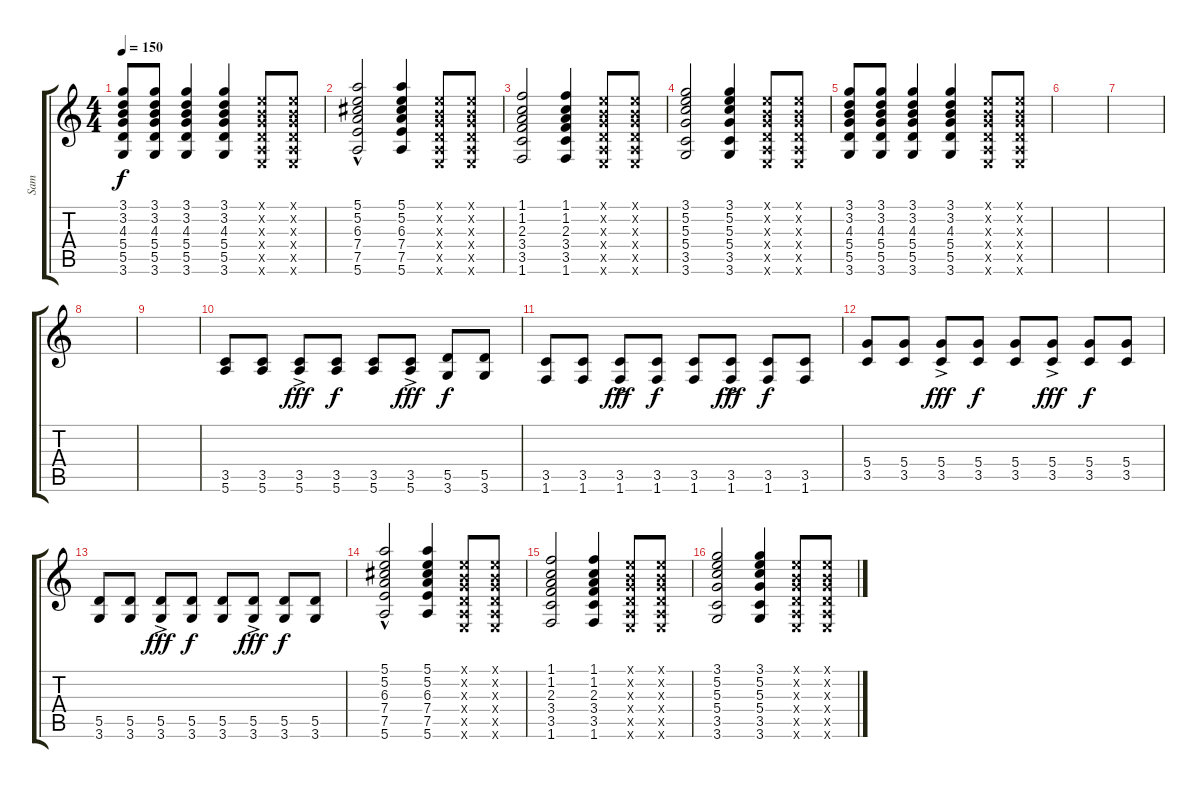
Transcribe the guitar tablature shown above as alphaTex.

\track ("Sam" "Sam") {instrument acousticguitarnylon}
\staff {score tabs}
\tuning (E4 B3 G3 D3 A2 E2) {hide}
\ts (4 4)
\tempo 150
\clef g2
\ks c
(3.1 3.2 4.3 5.4 5.5 3.6).8{dy f} (3.1 3.2 4.3 5.4 5.5 3.6).8 (3.1 3.2 4.3 5.4 5.5 3.6).4 (3.1 3.2 4.3 5.4 5.5 3.6).4 (0.1{x} 0.2{x} 0.3{x} 0.4{x} 0.5{x} 0.6{x}).8 (0.1{x} 0.2{x} 0.3{x} 0.4{x} 0.5{x} 0.6{x}).8 |
(5.1 5.2{hac} 6.3 7.4 7.5 5.6).2{instrument acousticguitarsteel} (5.1 5.2 6.3 7.4 7.5 5.6).4 (0.1{x} 0.2{x} 0.3{x} 0.4{x} 0.5{x} 0.6{x}).8 (0.1{x} 0.2{x} 0.3{x} 0.4{x} 0.5{x} 0.6{x}).8 |
(1.1 1.2 2.3 3.4 3.5 1.6).2 (1.1 1.2 2.3 3.4 3.5 1.6).4 (0.1{x} 0.2{x} 0.3{x} 0.4{x} 0.5{x} 0.6{x}).8 (0.1{x} 0.2{x} 0.3{x} 0.4{x} 0.5{x} 0.6{x}).8 |
(3.1 5.2 5.3 5.4 3.5 3.6).2 (3.1 5.2 5.3 5.4 3.5 3.6).4 (0.1{x} 0.2{x} 0.3{x} 0.4{x} 0.5{x} 0.6{x}).8 (0.1{x} 0.2{x} 0.3{x} 0.4{x} 0.5{x} 0.6{x}).8 |
(3.1 3.2 4.3 5.4 5.5 3.6).8 (3.1 3.2 4.3 5.4 5.5 3.6).8 (3.1 3.2 4.3 5.4 5.5 3.6).4 (3.1 3.2 4.3 5.4 5.5 3.6).4 (0.1{x} 0.2{x} 0.3{x} 0.4{x} 0.5{x} 0.6{x}).8 (0.1{x} 0.2{x} 0.3{x} 0.4{x} 0.5{x} 0.6{x}).8 |
|
|
|
|
(3.5 5.6).8{volume 9 instrument electricguitarmuted} (3.5 5.6).8{volume 9 instrument electricguitarmuted} (3.5{ac} 5.6).8{dy fff volume 16 instrument distortionguitar} (3.5 5.6).8{dy f volume 9 instrument electricguitarmuted} (3.5 5.6).8{volume 9 instrument electricguitarmuted} (3.5 5.6{ac}).8{dy fff volume 16 instrument distortionguitar} (5.5 3.6).8{dy f volume 9 instrument electricguitarmuted} (5.5 3.6).8{volume 9 instrument distortionguitar} |
(3.5 1.6).8{volume 9 instrument electricguitarmuted} (3.5 1.6).8{volume 9 instrument electricguitarmuted} (3.5 1.6{ac}).8{dy fff volume 16 instrument distortionguitar} (3.5 1.6).8{dy f volume 9 instrument electricguitarmuted} (3.5 1.6).8{volume 9 instrument electricguitarmuted} (3.5 1.6{ac}).8{dy fff volume 16 instrument distortionguitar} (3.5 1.6).8{dy f volume 9 instrument electricguitarmuted} (3.5 1.6).8{volume 9 instrument electricguitarmuted} |
(5.4 3.5).8{volume 9 instrument electricguitarmuted} (5.4 3.5).8{volume 9 instrument electricguitarmuted} (5.4{ac} 3.5{ac}).8{dy fff volume 16 instrument distortionguitar} (5.4 3.5).8{dy f volume 9 instrument electricguitarmuted} (5.4 3.5).8{volume 9 instrument electricguitarmuted} (5.4{ac} 3.5{ac}).8{dy fff volume 16 instrument distortionguitar} (5.4 3.5).8{dy f volume 9 instrument electricguitarmuted} (5.4 3.5).8{volume 9 instrument electricguitarmuted} |
(5.5 3.6).8{volume 9 instrument electricguitarmuted} (5.5 3.6).8{volume 9 instrument electricguitarmuted} (5.5{ac} 3.6{ac}).8{dy fff volume 16 instrument distortionguitar} (5.5 3.6).8{dy f volume 9 instrument electricguitarmuted} (5.5 3.6).8{volume 9 instrument electricguitarmuted} (5.5{ac} 3.6{ac}).8{dy fff volume 16 instrument distortionguitar} (5.5 3.6).8{dy f volume 9 instrument electricguitarmuted} (5.5 3.6).8{volume 9 instrument electricguitarmuted} |
(5.1 5.2{hac} 6.3 7.4 7.5 5.6).2{instrument acousticguitarsteel} (5.1 5.2 6.3 7.4 7.5 5.6).4 (0.1{x} 0.2{x} 0.3{x} 0.4{x} 0.5{x} 0.6{x}).8 (0.1{x} 0.2{x} 0.3{x} 0.4{x} 0.5{x} 0.6{x}).8 |
(1.1 1.2 2.3 3.4 3.5 1.6).2 (1.1 1.2 2.3 3.4 3.5 1.6).4 (0.1{x} 0.2{x} 0.3{x} 0.4{x} 0.5{x} 0.6{x}).8 (0.1{x} 0.2{x} 0.3{x} 0.4{x} 0.5{x} 0.6{x}).8 |
(3.1 5.2 5.3 5.4 3.5 3.6).2 (3.1 5.2 5.3 5.4 3.5 3.6).4 (0.1{x} 0.2{x} 0.3{x} 0.4{x} 0.5{x} 0.6{x}).8 (0.1{x} 0.2{x} 0.3{x} 0.4{x} 0.5{x} 0.6{x}).8
